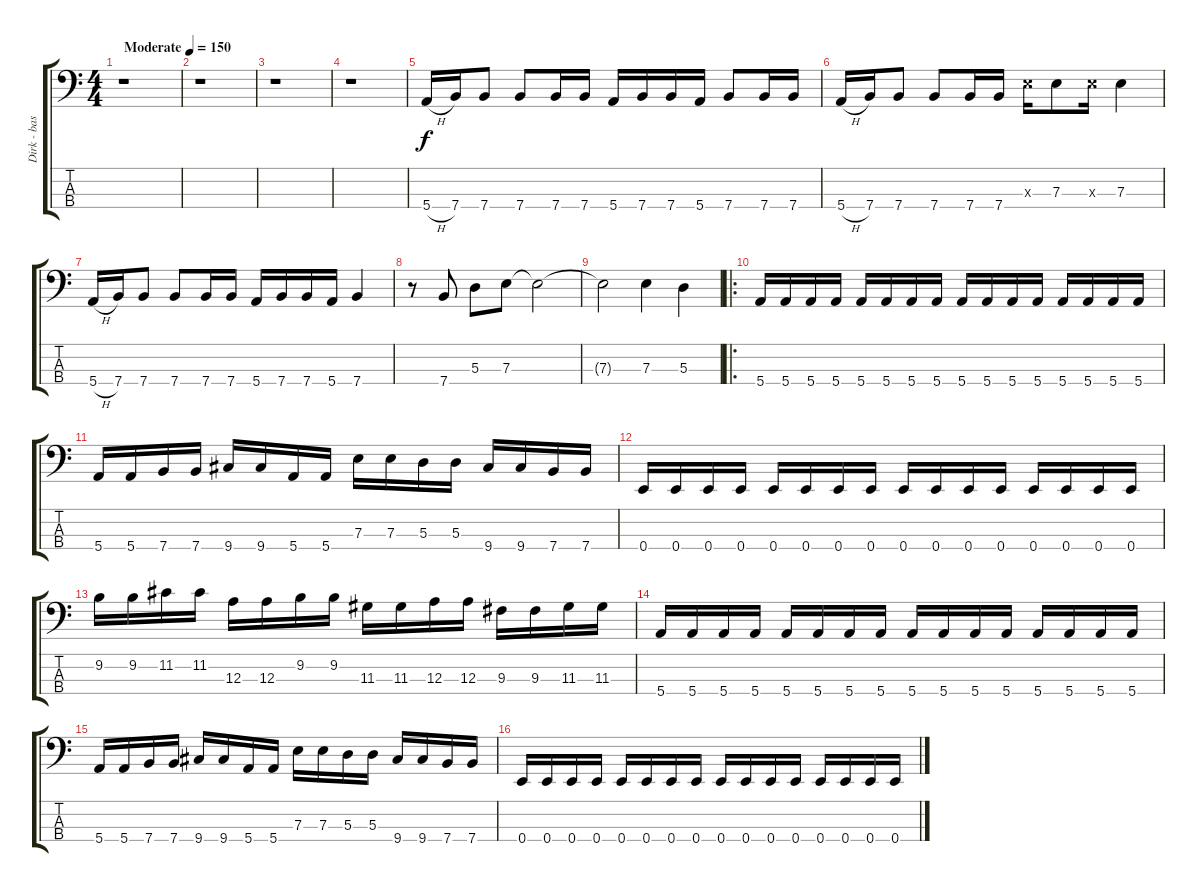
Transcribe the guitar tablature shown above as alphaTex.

\track ("Dirk - basse" "Dirk - bas") {instrument electricbassfinger}
\staff {score tabs}
\tuning (G2 D2 A1 E1) {hide}
\ts (4 4)
\tempo (150 "Moderate")
\clef f4
\ks c
r.1{dy f instrument electricbassfinger} |
r.1 |
r.1 |
r.1 |
5.4{h}.16 7.4.16 7.4.8 7.4.8 7.4.16 7.4.16 5.4.16 7.4.16 7.4.16 5.4.16 7.4.8 7.4.16 7.4.16 |
5.4{h}.16 7.4.16 7.4.8 7.4.8 7.4.16 7.4.16 7.3{x}.16 7.3.8 7.3{x}.16 7.3.4 |
5.4{h}.16 7.4.16 7.4.8 7.4.8 7.4.16 7.4.16 5.4.16 7.4.16 7.4.16 5.4.16 7.4.4 |
r.8 7.4.8 5.3.8 7.3.8 7.3{t}.2 |
7.3{t}.2 7.3.4 5.3.4 |
\ro
5.4.16 5.4.16 5.4.16 5.4.16 5.4.16 5.4.16 5.4.16 5.4.16 5.4.16 5.4.16 5.4.16 5.4.16 5.4.16 5.4.16 5.4.16 5.4.16 |
5.4.16 5.4.16 7.4.16 7.4.16 9.4.16 9.4.16 5.4.16 5.4.16 7.3.16 7.3.16 5.3.16 5.3.16 9.4.16 9.4.16 7.4.16 7.4.16 |
0.4.16 0.4.16 0.4.16 0.4.16 0.4.16 0.4.16 0.4.16 0.4.16 0.4.16 0.4.16 0.4.16 0.4.16 0.4.16 0.4.16 0.4.16 0.4.16 |
9.2.16 9.2.16 11.2.16 11.2.16 12.3.16 12.3.16 9.2.16 9.2.16 11.3.16 11.3.16 12.3.16 12.3.16 9.3.16 9.3.16 11.3.16 11.3.16 |
5.4.16 5.4.16 5.4.16 5.4.16 5.4.16 5.4.16 5.4.16 5.4.16 5.4.16 5.4.16 5.4.16 5.4.16 5.4.16 5.4.16 5.4.16 5.4.16 |
5.4.16 5.4.16 7.4.16 7.4.16 9.4.16 9.4.16 5.4.16 5.4.16 7.3.16 7.3.16 5.3.16 5.3.16 9.4.16 9.4.16 7.4.16 7.4.16 |
0.4.16 0.4.16 0.4.16 0.4.16 0.4.16 0.4.16 0.4.16 0.4.16 0.4.16 0.4.16 0.4.16 0.4.16 0.4.16 0.4.16 0.4.16 0.4.16
